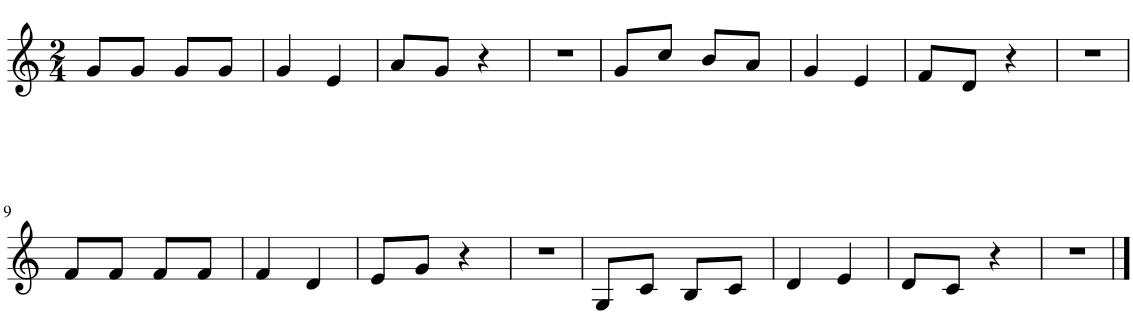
**kern
*part1
*staff1
*I"Voice
*clefG2
*k[]
*M2/4
=1
8g/L
8g/J
8g/L
8g/J
=2
4g/
4e/
=3
8a/L
8g/J
4r
=4
2r
=5
8g/L
8cc/J
8b/L
8a/J
=6
4g/
4e/
=7
8f/L
8d/J
4r
=8
2r
!!LO:LB:g=z
=9
8f/L
8f/J
8f/L
8f/J
=10
4f/
4d/
=11
8e/L
8g/J
4r
=12
2r
=13
8G/L
8c/J
8B/L
8c/J
=14
4d/
4e/
=15
8d/L
8c/J
4r
=16
2r
==
*-
